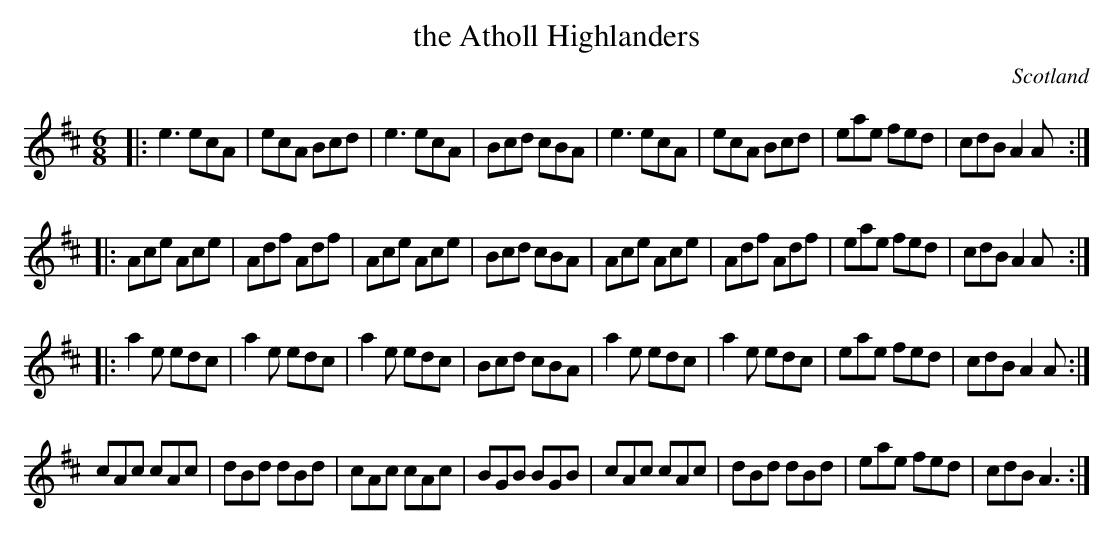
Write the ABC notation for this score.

X:1
T:the Atholl Highlanders
O:Scotland
M:6/8
K:Amix
|: e3 ecA | ecA Bcd | e3 ecA | Bcd cBA |\
e3 ecA | ecA Bcd | eae fed | cdB A2A :|
|: Ace Ace | Adf Adf | Ace Ace | Bcd cBA |\
Ace Ace | Adf Adf | eae fed | cdB A2A :|
|:a2e edc | a2e edc | a2e edc | Bcd cBA |\
a2e edc | a2e edc | eae fed | cdB A2A :|
 cAc cAc | dBd dBd | cAc cAc | BGB BGB |\
cAc cAc | dBd dBd | eae fed | cdB A3 :|
